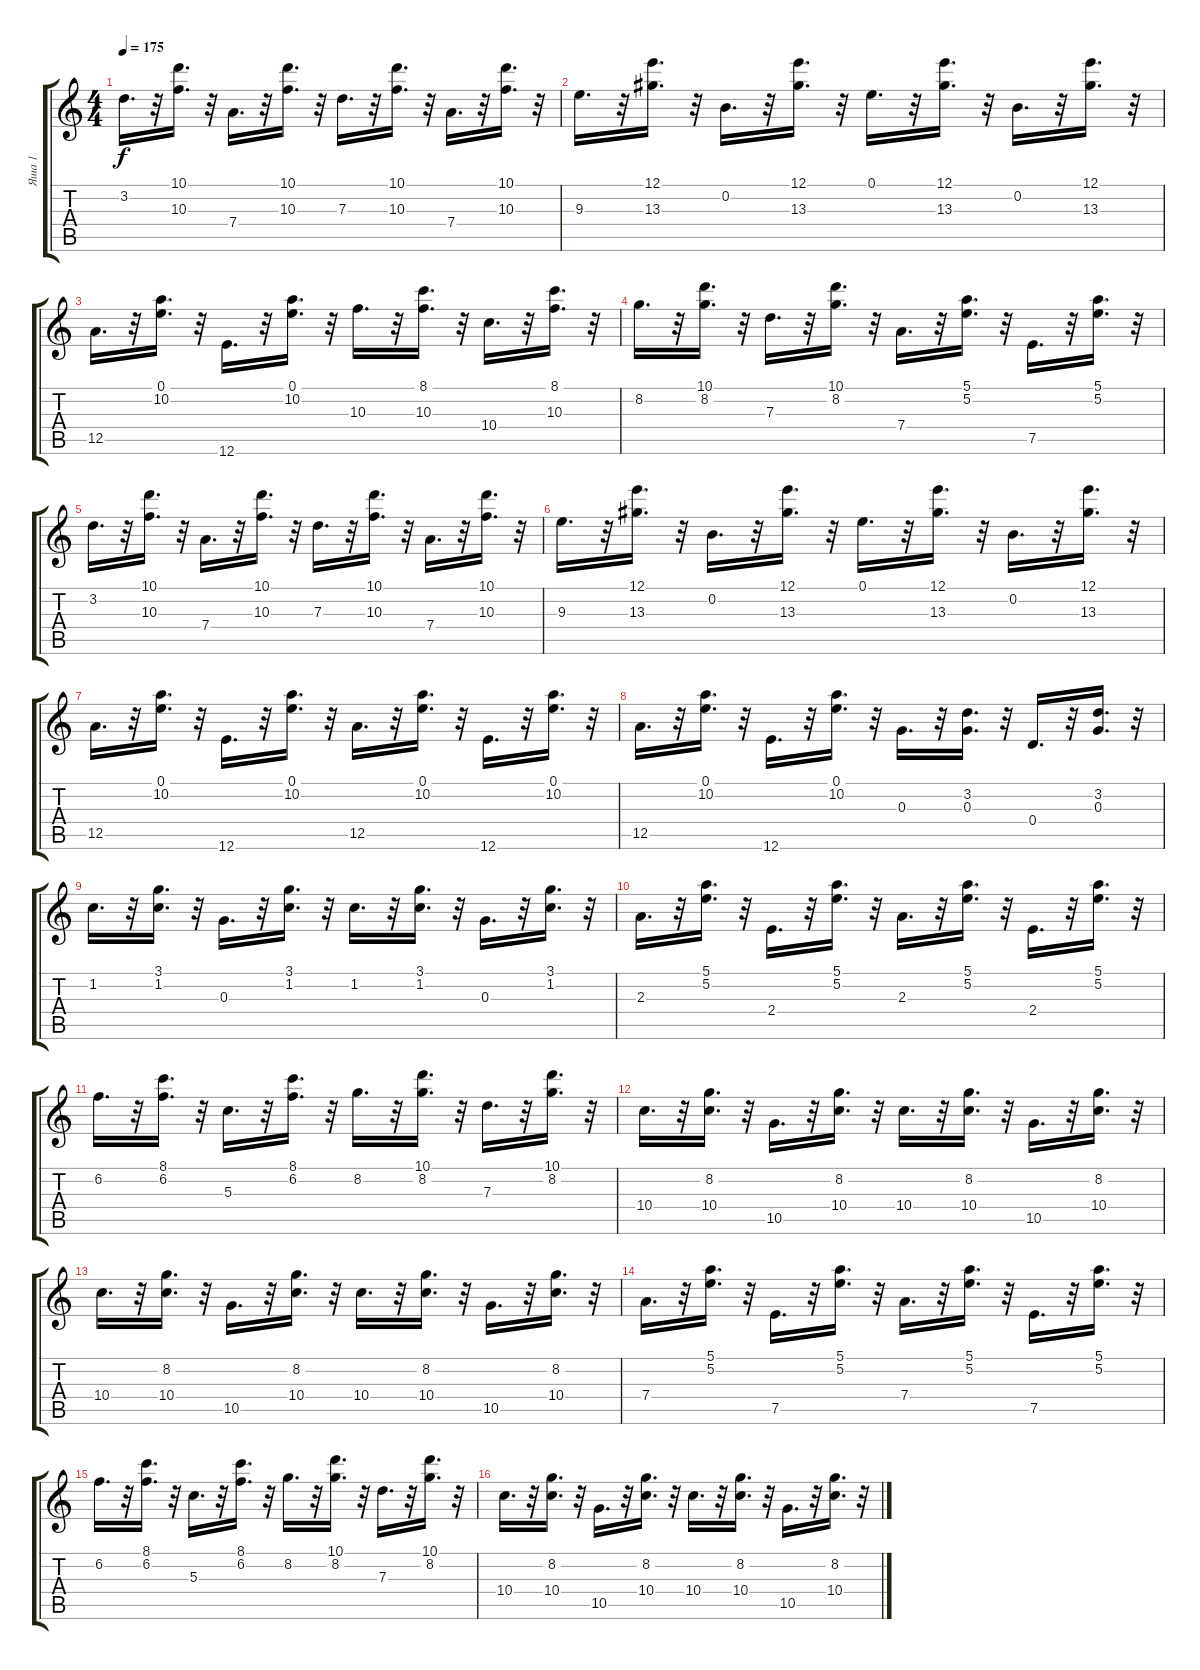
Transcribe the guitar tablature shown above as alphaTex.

\track ("Яша 1" "Яша 1") {instrument acousticguitarnylon}
\staff {score tabs}
\tuning (E4 B3 G3 D3 A2 E2) {hide}
\ts (4 4)
\tempo 175
\clef g2
\ks c
3.2.16{d dy f} r.32 (10.1 10.3).16{d} r.32 7.4.16{d} r.32 (10.1 10.3).16{d} r.32 7.3.16{d} r.32 (10.1 10.3).16{d} r.32 7.4.16{d} r.32 (10.1 10.3).16{d} r.32 |
9.3.16{d} r.32 (12.1 13.3).16{d} r.32 0.2.16{d} r.32 (12.1 13.3).16{d} r.32 0.1.16{d} r.32 (12.1 13.3).16{d} r.32 0.2.16{d} r.32 (12.1 13.3).16{d} r.32 |
12.5.16{d} r.32 (0.1 10.2).16{d} r.32 12.6.16{d} r.32 (0.1 10.2).16{d} r.32 10.3.16{d} r.32 (8.1 10.3).16{d} r.32 10.4.16{d} r.32 (8.1 10.3).16{d} r.32 |
8.2.16{d} r.32 (10.1 8.2).16{d} r.32 7.3.16{d} r.32 (10.1 8.2).16{d} r.32 7.4.16{d} r.32 (5.1 5.2).16{d} r.32 7.5.16{d} r.32 (5.1 5.2).16{d} r.32 |
3.2.16{d} r.32 (10.1 10.3).16{d} r.32 7.4.16{d} r.32 (10.1 10.3).16{d} r.32 7.3.16{d} r.32 (10.1 10.3).16{d} r.32 7.4.16{d} r.32 (10.1 10.3).16{d} r.32 |
9.3.16{d} r.32 (12.1 13.3).16{d} r.32 0.2.16{d} r.32 (12.1 13.3).16{d} r.32 0.1.16{d} r.32 (12.1 13.3).16{d} r.32 0.2.16{d} r.32 (12.1 13.3).16{d} r.32 |
12.5.16{d} r.32 (0.1 10.2).16{d} r.32 12.6.16{d} r.32 (0.1 10.2).16{d} r.32 12.5.16{d} r.32 (0.1 10.2).16{d} r.32 12.6.16{d} r.32 (0.1 10.2).16{d} r.32 |
12.5.16{d} r.32 (0.1 10.2).16{d} r.32 12.6.16{d} r.32 (0.1 10.2).16{d} r.32 0.3.16{d} r.32 (3.2 0.3).16{d} r.32 0.4.16{d} r.32 (3.2 0.3).16{d} r.32 |
1.2.16{d} r.32 (3.1 1.2).16{d} r.32 0.3.16{d} r.32 (3.1 1.2).16{d} r.32 1.2.16{d} r.32 (3.1 1.2).16{d} r.32 0.3.16{d} r.32 (3.1 1.2).16{d} r.32 |
2.3.16{d} r.32 (5.1 5.2).16{d} r.32 2.4.16{d} r.32 (5.1 5.2).16{d} r.32 2.3.16{d} r.32 (5.1 5.2).16{d} r.32 2.4.16{d} r.32 (5.1 5.2).16{d} r.32 |
6.2.16{d} r.32 (8.1 6.2).16{d} r.32 5.3.16{d} r.32 (8.1 6.2).16{d} r.32 8.2.16{d} r.32 (10.1 8.2).16{d} r.32 7.3.16{d} r.32 (10.1 8.2).16{d} r.32 |
10.4.16{d} r.32 (8.2 10.4).16{d} r.32 10.5.16{d} r.32 (8.2 10.4).16{d} r.32 10.4.16{d} r.32 (8.2 10.4).16{d} r.32 10.5.16{d} r.32 (8.2 10.4).16{d} r.32 |
10.4.16{d} r.32 (8.2 10.4).16{d} r.32 10.5.16{d} r.32 (8.2 10.4).16{d} r.32 10.4.16{d} r.32 (8.2 10.4).16{d} r.32 10.5.16{d} r.32 (8.2 10.4).16{d} r.32 |
7.4.16{d} r.32 (5.1 5.2).16{d} r.32 7.5.16{d} r.32 (5.1 5.2).16{d} r.32 7.4.16{d} r.32 (5.1 5.2).16{d} r.32 7.5.16{d} r.32 (5.1 5.2).16{d} r.32 |
6.2.16{d} r.32 (8.1 6.2).16{d} r.32 5.3.16{d} r.32 (8.1 6.2).16{d} r.32 8.2.16{d} r.32 (10.1 8.2).16{d} r.32 7.3.16{d} r.32 (10.1 8.2).16{d} r.32 |
10.4.16{d} r.32 (8.2 10.4).16{d} r.32 10.5.16{d} r.32 (8.2 10.4).16{d} r.32 10.4.16{d} r.32 (8.2 10.4).16{d} r.32 10.5.16{d} r.32 (8.2 10.4).16{d} r.32
